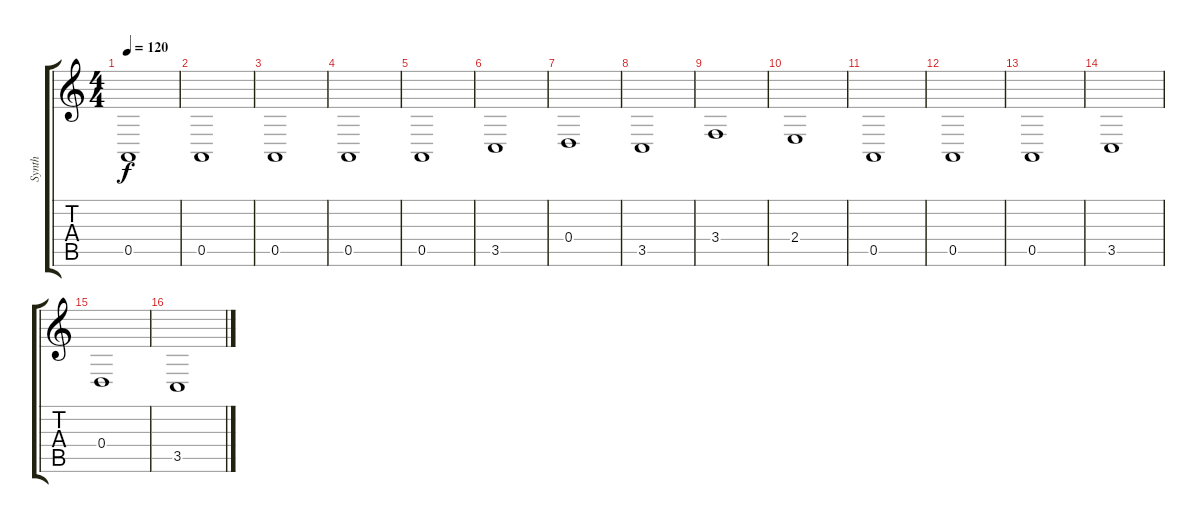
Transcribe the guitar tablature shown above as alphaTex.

\track ("Synth" "Synth") {instrument synthstrings1}
\staff {score tabs}
\tuning (E4 B3 G3 D3 A2 E2) {hide}
\ts (4 4)
\tempo 120
\clef g2
\ks c
0.5.1{dy f} |
0.5.1 |
0.5.1 |
0.5.1 |
0.5.1 |
3.5.1 |
0.4.1 |
3.5.1 |
3.4.1 |
2.4.1 |
0.5.1 |
0.5.1 |
0.5.1 |
3.5.1 |
0.4.1 |
3.5.1
